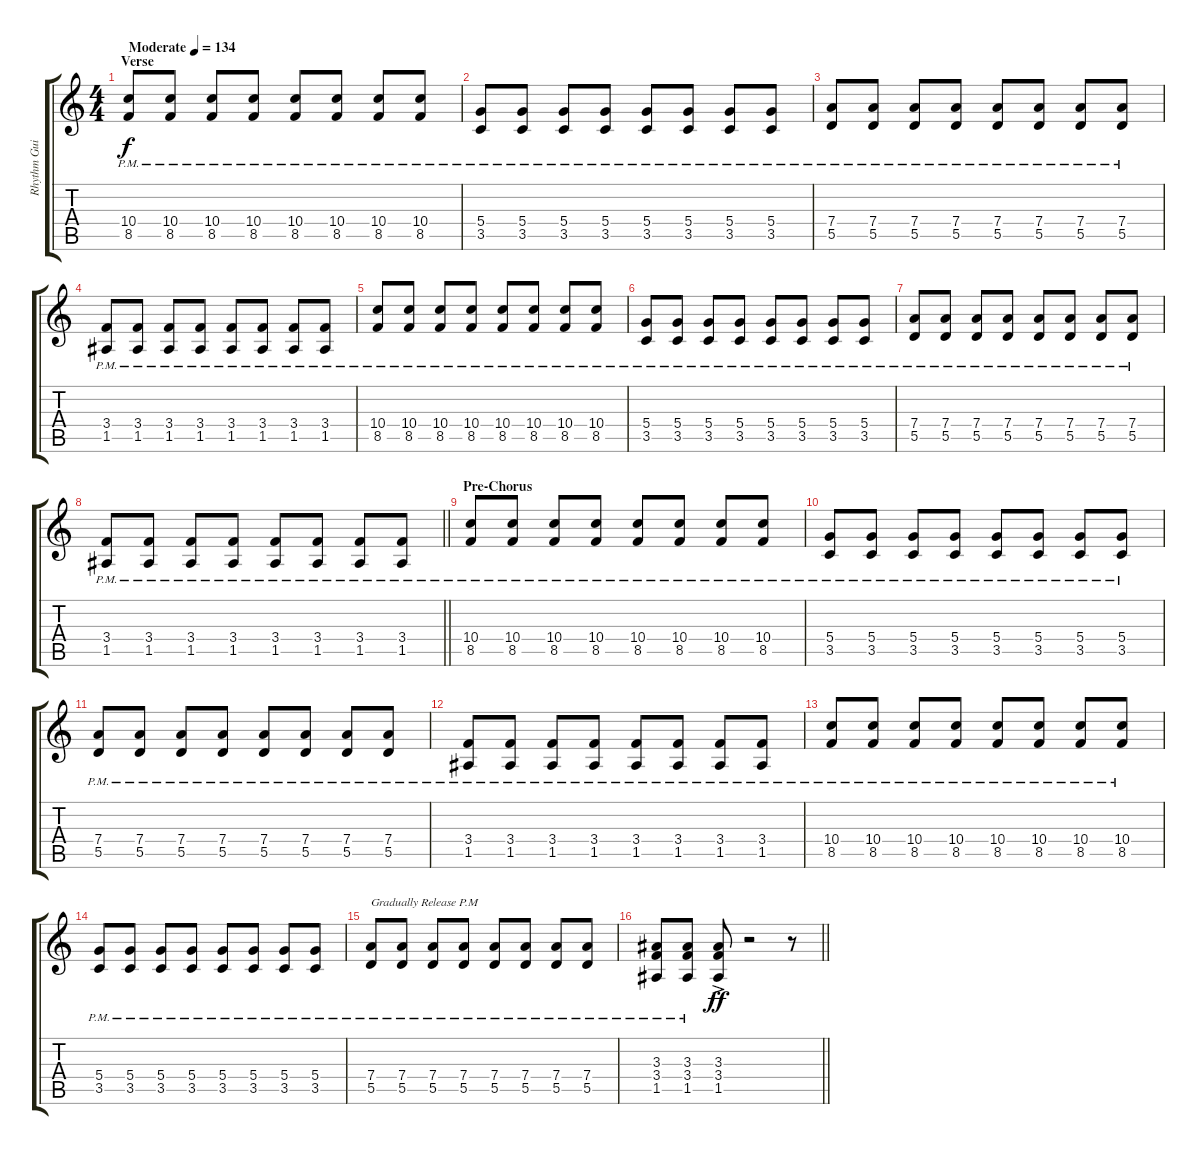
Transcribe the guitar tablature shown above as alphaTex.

\track ("Rhythm Guitar" "Rhythm Gui") {instrument distortionguitar}
\staff {score tabs}
\tuning (E4 B3 G3 D3 A2 D2) {hide}
\ts (4 4)
\section ("" "Verse")
\tempo (134 "Moderate")
\clef g2
\ks c
(10.4{pm} 8.5{pm}).8{dy f instrument distortionguitar} (10.4{pm} 8.5{pm}).8 (10.4{pm} 8.5{pm}).8 (10.4{pm} 8.5{pm}).8 (10.4{pm} 8.5{pm}).8 (10.4{pm} 8.5{pm}).8 (10.4{pm} 8.5{pm}).8 (10.4{pm} 8.5{pm}).8 |
(5.4{pm} 3.5{pm}).8 (5.4{pm} 3.5{pm}).8 (5.4{pm} 3.5{pm}).8 (5.4{pm} 3.5{pm}).8 (5.4{pm} 3.5{pm}).8 (5.4{pm} 3.5{pm}).8 (5.4{pm} 3.5{pm}).8 (5.4{pm} 3.5{pm}).8 |
(7.4{pm} 5.5{pm}).8 (7.4{pm} 5.5{pm}).8 (7.4{pm} 5.5{pm}).8 (7.4{pm} 5.5{pm}).8 (7.4{pm} 5.5{pm}).8 (7.4{pm} 5.5{pm}).8 (7.4{pm} 5.5{pm}).8 (7.4{pm} 5.5{pm}).8 |
(3.4{pm} 1.5{pm}).8 (3.4{pm} 1.5{pm}).8 (3.4{pm} 1.5{pm}).8 (3.4{pm} 1.5{pm}).8 (3.4{pm} 1.5{pm}).8 (3.4{pm} 1.5{pm}).8 (3.4{pm} 1.5{pm}).8 (3.4{pm} 1.5{pm}).8 |
(10.4{pm} 8.5{pm}).8 (10.4{pm} 8.5{pm}).8 (10.4{pm} 8.5{pm}).8 (10.4{pm} 8.5{pm}).8 (10.4{pm} 8.5{pm}).8 (10.4{pm} 8.5{pm}).8 (10.4{pm} 8.5{pm}).8 (10.4{pm} 8.5{pm}).8 |
(5.4{pm} 3.5{pm}).8 (5.4{pm} 3.5{pm}).8 (5.4{pm} 3.5{pm}).8 (5.4{pm} 3.5{pm}).8 (5.4{pm} 3.5{pm}).8 (5.4{pm} 3.5{pm}).8 (5.4{pm} 3.5{pm}).8 (5.4{pm} 3.5{pm}).8 |
(7.4{pm} 5.5{pm}).8 (7.4{pm} 5.5{pm}).8 (7.4{pm} 5.5{pm}).8 (7.4{pm} 5.5{pm}).8 (7.4{pm} 5.5{pm}).8 (7.4{pm} 5.5{pm}).8 (7.4{pm} 5.5{pm}).8 (7.4{pm} 5.5{pm}).8 |
\barLineRight lightlight
(3.4{pm} 1.5{pm}).8 (3.4{pm} 1.5{pm}).8 (3.4{pm} 1.5{pm}).8 (3.4{pm} 1.5{pm}).8 (3.4{pm} 1.5{pm}).8 (3.4{pm} 1.5{pm}).8 (3.4{pm} 1.5{pm}).8 (3.4{pm} 1.5{pm}).8 |
\section ("" "Pre-Chorus")
(10.4{pm} 8.5{pm}).8 (10.4{pm} 8.5{pm}).8 (10.4{pm} 8.5{pm}).8 (10.4{pm} 8.5{pm}).8 (10.4{pm} 8.5{pm}).8 (10.4{pm} 8.5{pm}).8 (10.4{pm} 8.5{pm}).8 (10.4{pm} 8.5{pm}).8 |
(5.4{pm} 3.5{pm}).8 (5.4{pm} 3.5{pm}).8 (5.4{pm} 3.5{pm}).8 (5.4{pm} 3.5{pm}).8 (5.4{pm} 3.5{pm}).8 (5.4{pm} 3.5{pm}).8 (5.4{pm} 3.5{pm}).8 (5.4{pm} 3.5{pm}).8 |
(7.4{pm} 5.5{pm}).8 (7.4{pm} 5.5{pm}).8 (7.4{pm} 5.5{pm}).8 (7.4{pm} 5.5{pm}).8 (7.4{pm} 5.5{pm}).8 (7.4{pm} 5.5{pm}).8 (7.4{pm} 5.5{pm}).8 (7.4{pm} 5.5{pm}).8 |
(3.4{pm} 1.5{pm}).8 (3.4{pm} 1.5{pm}).8 (3.4{pm} 1.5{pm}).8 (3.4{pm} 1.5{pm}).8 (3.4{pm} 1.5{pm}).8 (3.4{pm} 1.5{pm}).8 (3.4{pm} 1.5{pm}).8 (3.4{pm} 1.5{pm}).8 |
(10.4{pm} 8.5{pm}).8 (10.4{pm} 8.5{pm}).8 (10.4{pm} 8.5{pm}).8 (10.4{pm} 8.5{pm}).8 (10.4{pm} 8.5{pm}).8 (10.4{pm} 8.5{pm}).8 (10.4{pm} 8.5{pm}).8 (10.4{pm} 8.5{pm}).8 |
(5.4{pm} 3.5{pm}).8 (5.4{pm} 3.5{pm}).8 (5.4{pm} 3.5{pm}).8 (5.4{pm} 3.5{pm}).8 (5.4{pm} 3.5{pm}).8 (5.4{pm} 3.5{pm}).8 (5.4{pm} 3.5{pm}).8 (5.4{pm} 3.5{pm}).8 |
(7.4{pm} 5.5{pm}).8{txt "Gradually Release P.M"} (7.4{pm} 5.5{pm}).8 (7.4{pm} 5.5{pm}).8 (7.4{pm} 5.5{pm}).8 (7.4{pm} 5.5{pm}).8 (7.4{pm} 5.5{pm}).8 (7.4{pm} 5.5{pm}).8 (7.4{pm} 5.5{pm}).8 |
\barLineRight lightlight
(3.3{pm} 3.4{pm} 1.5{pm}).8 (3.3{pm} 3.4{pm} 1.5{pm}).8 (3.3{ac} 3.4{ac} 1.5{ac}).8{dy ff} r.2 r.8
